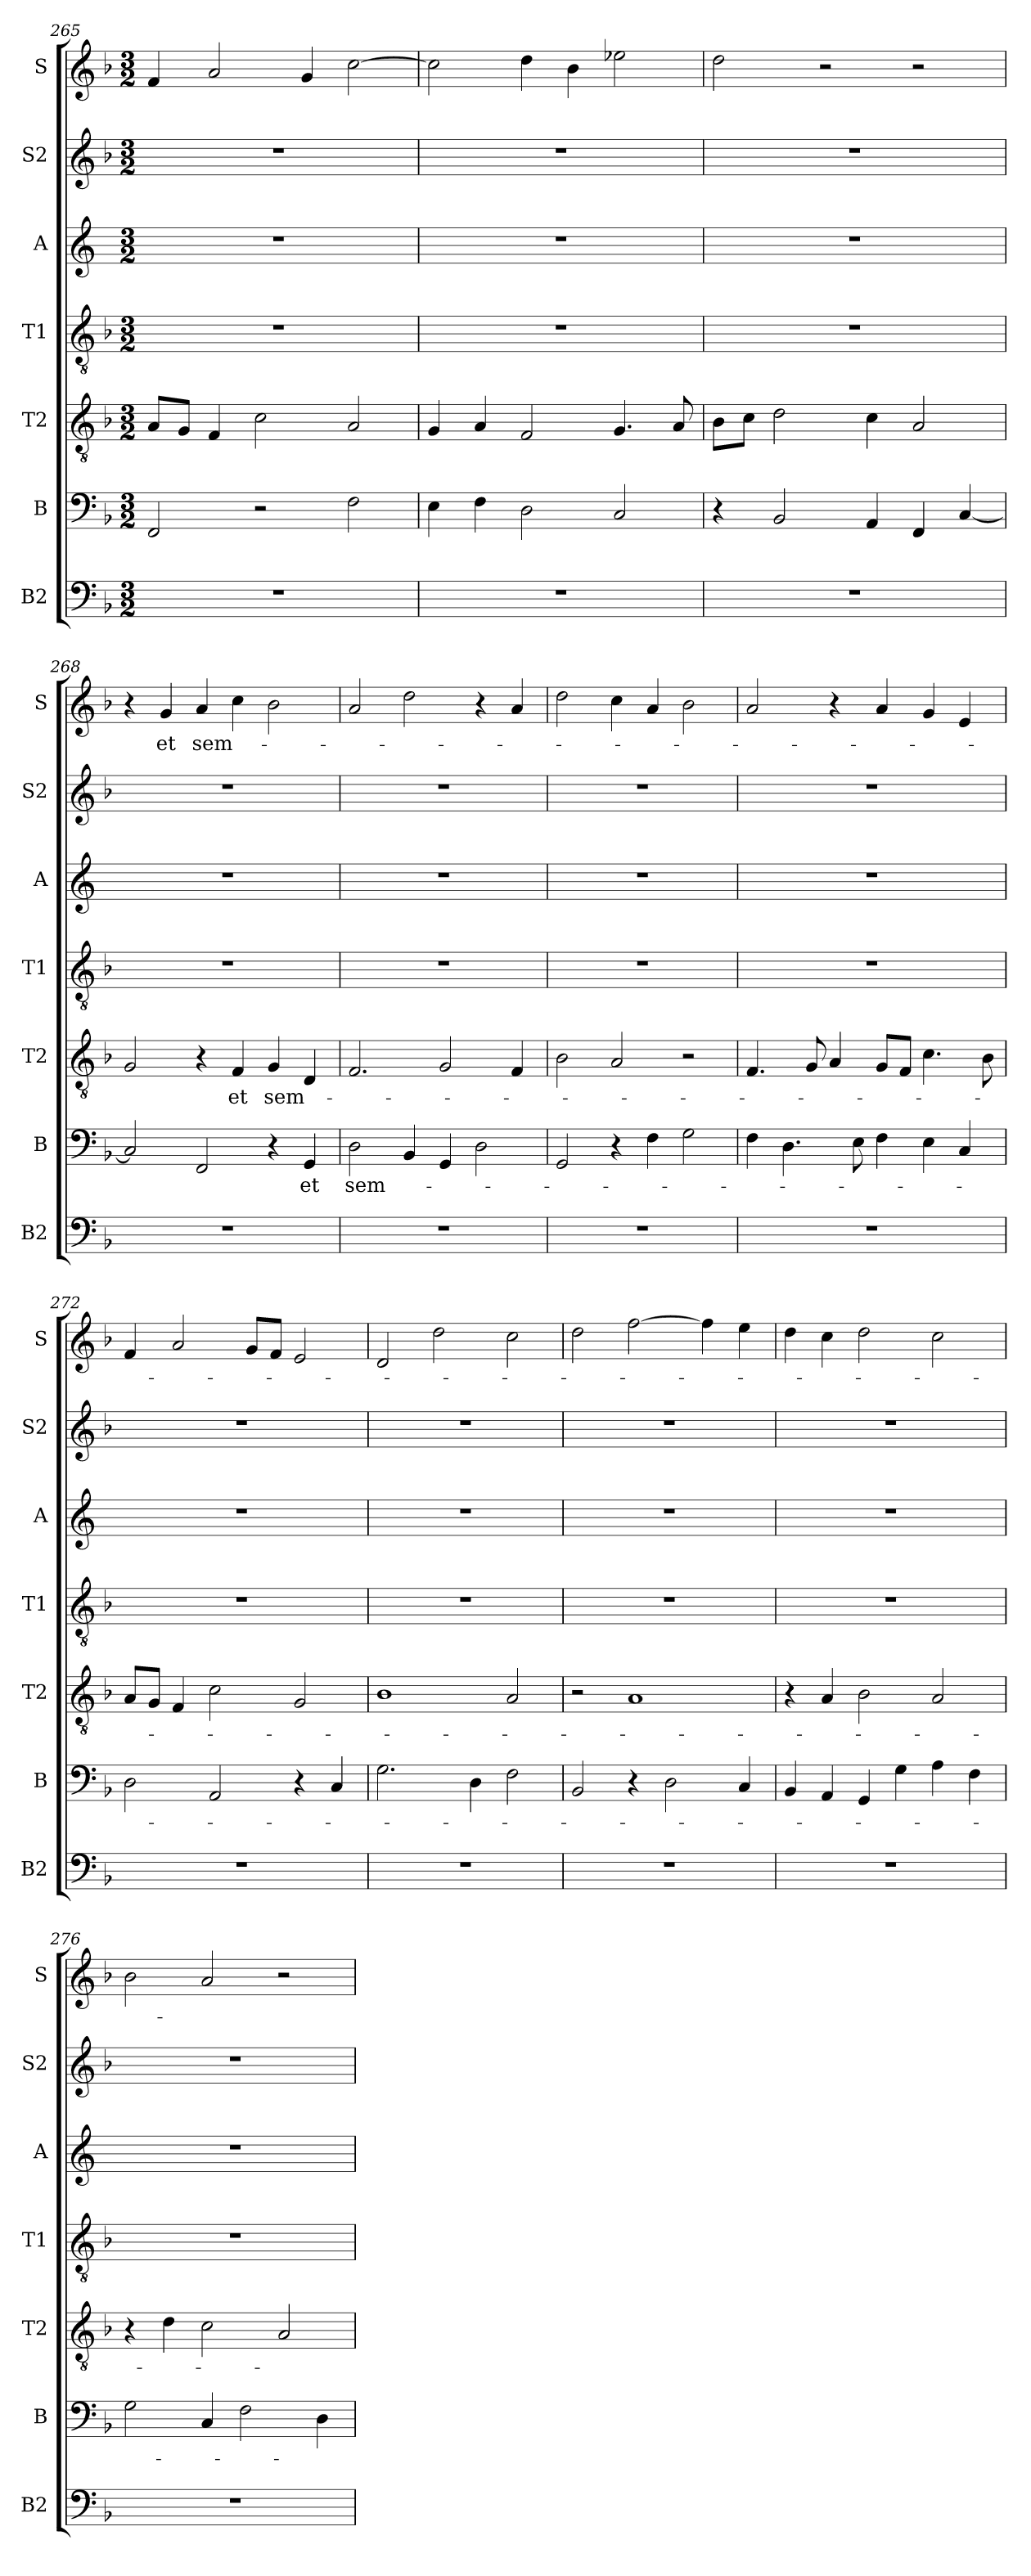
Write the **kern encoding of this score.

**kern	**kern	**text	**kern	**text	**kern	**kern	**kern	**kern	**text
*part7	*part6	*part6	*part5	*part5	*part4	*part3	*part2	*part1	*part1
*staff7	*staff6	*staff6	*staff5	*staff5	*staff4	*staff3	*staff2	*staff1	*staff1
*I"B2	*I"B	*	*I"T2	*	*I"T1	*I"A	*I"S2	*I"S	*
*I'B2	*I'B	*	*I'T2	*	*I'T1	*I'A	*I'S2	*I'S	*
*clefF4	*clefF4	*	*clefGv2	*	*clefGv2	*clefG2	*clefG2	*clefG2	*
*	*	*	*	*	*	*ITrd4c7	*	*	*
*k[b-]	*k[b-]	*	*k[b-]	*	*k[b-]	*k[b-]	*k[b-]	*k[b-]	*
*M3/2	*M3/2	*	*M3/2	*	*M3/2	*M3/2	*M3/2	*M3/2	*
=265	=265	=265	=265	=265	=265	=265	=265	=265	=265
1.r	2FF/	.	8A/L	.	1.r	1.r	1.r	4f/	.
.	.	.	8G/J	.	.	.	.	.	.
.	.	.	4F/	.	.	.	.	2a/	.
.	2r	.	2c\	.	.	.	.	.	.
.	.	.	.	.	.	.	.	4g/	.
.	2F\	.	2A/	.	.	.	.	[2cc\	.
=266	=266	=266	=266	=266	=266	=266	=266	=266	=266
1.r	4E\	.	4G/	.	1.r	1.r	1.r	2cc\]	.
.	4F\	.	4A/	.	.	.	.	.	.
.	2D\	.	2F/	.	.	.	.	4dd\	.
.	.	.	.	.	.	.	.	4b-\	.
.	2C/	.	4.G/	.	.	.	.	2ee-X\	.
.	.	.	8A/	.	.	.	.	.	.
=267	=267	=267	=267	=267	=267	=267	=267	=267	=267
1.r	4r	.	8B-\L	.	1.r	1.r	1.r	2dd\	.
.	.	.	8c\J	.	.	.	.	.	.
.	2BB-/	.	2d\	.	.	.	.	.	.
.	.	.	.	.	.	.	.	2r	.
.	4AA/	.	4c\	.	.	.	.	.	.
.	4FF/	.	2A/	.	.	.	.	2r	.
.	[4C/	.	.	.	.	.	.	.	.
=268	=268	=268	=268	=268	=268	=268	=268	=268	=268
1.r	2C/]	.	2G/	.	1.r	1.r	1.r	4r	.
.	.	.	.	.	.	.	.	4g/	et
.	2FF/	.	4r	.	.	.	.	4a/	sem-
.	.	.	4F/	et	.	.	.	4cc\	.
.	4r	.	4G/	sem-	.	.	.	2b-\	.
.	4GG/	et	4D/	.	.	.	.	.	.
=269	=269	=269	=269	=269	=269	=269	=269	=269	=269
1.r	2D\	sem-	2.F/	.	1.r	1.r	1.r	2a/	.
.	4BB-/	.	.	.	.	.	.	2dd\	.
.	4GG/	.	2G/	.	.	.	.	.	.
.	2D\	.	.	.	.	.	.	4r	.
.	.	.	4F/	.	.	.	.	4a/	.
=270	=270	=270	=270	=270	=270	=270	=270	=270	=270
1.r	2GG/	.	2B-\	.	1.r	1.r	1.r	2dd\	.
.	4r	.	2A/	.	.	.	.	4cc\	.
.	4F\	.	.	.	.	.	.	4a/	.
.	2G\	.	2r	.	.	.	.	2b-\	.
=271	=271	=271	=271	=271	=271	=271	=271	=271	=271
1.r	4F\	.	4.F/	.	1.r	1.r	1.r	2a/	.
.	4.D\	.	.	.	.	.	.	.	.
.	.	.	8G/	.	.	.	.	.	.
.	.	.	4A/	.	.	.	.	4r	.
.	8E\	.	.	.	.	.	.	.	.
.	4F\	.	8G/L	.	.	.	.	4a/	.
.	.	.	8F/J	.	.	.	.	.	.
.	4E\	.	4.c\	.	.	.	.	4g/	.
.	4C/	.	.	.	.	.	.	4e/	.
.	.	.	8B-\	.	.	.	.	.	.
=272	=272	=272	=272	=272	=272	=272	=272	=272	=272
1.r	2D\	.	8A/L	.	1.r	1.r	1.r	4f/	.
.	.	.	8G/J	.	.	.	.	.	.
.	.	.	4F/	.	.	.	.	2a/	.
.	2AA/	.	2c\	.	.	.	.	.	.
.	.	.	.	.	.	.	.	8g/L	.
.	.	.	.	.	.	.	.	8f/J	.
.	4r	.	2G/	.	.	.	.	2e/	.
.	4C/	.	.	.	.	.	.	.	.
=273	=273	=273	=273	=273	=273	=273	=273	=273	=273
1.r	2.G\	.	1B-	.	1.r	1.r	1.r	2d/	.
.	.	.	.	.	.	.	.	2dd\	.
.	4D\	.	.	.	.	.	.	.	.
.	2F\	.	2A/	.	.	.	.	2cc\	.
=274	=274	=274	=274	=274	=274	=274	=274	=274	=274
1.r	2BB-/	.	2r	.	1.r	1.r	1.r	2dd\	.
.	4r	.	1A	.	.	.	.	[2ff\	.
.	2D\	.	.	.	.	.	.	.	.
.	.	.	.	.	.	.	.	4ff\]	.
.	4C/	.	.	.	.	.	.	4ee\	.
=275	=275	=275	=275	=275	=275	=275	=275	=275	=275
1.r	4BB-/	.	4r	.	1.r	1.r	1.r	4dd\	.
.	4AA/	.	4A/	.	.	.	.	4cc\	.
.	4GG/	.	2B-\	.	.	.	.	2dd\	.
.	4G\	.	.	.	.	.	.	.	.
.	4A\	.	2A/	.	.	.	.	2cc\	.
.	4F\	.	.	.	.	.	.	.	.
=276	=276	=276	=276	=276	=276	=276	=276	=276	=276
1.r	2G\	.	4r	.	1.r	1.r	1.r	2b-\	.
.	.	.	4d\	.	.	.	.	.	.
.	4C/	.	2c\	.	.	.	.	2a/	.
.	2F\	.	.	.	.	.	.	.	.
.	.	.	2A/	.	.	.	.	2r	.
.	4D\	.	.	.	.	.	.	.	.
=	=	=	=	=	=	=	=	=	=
*-	*-	*-	*-	*-	*-	*-	*-	*-	*-
